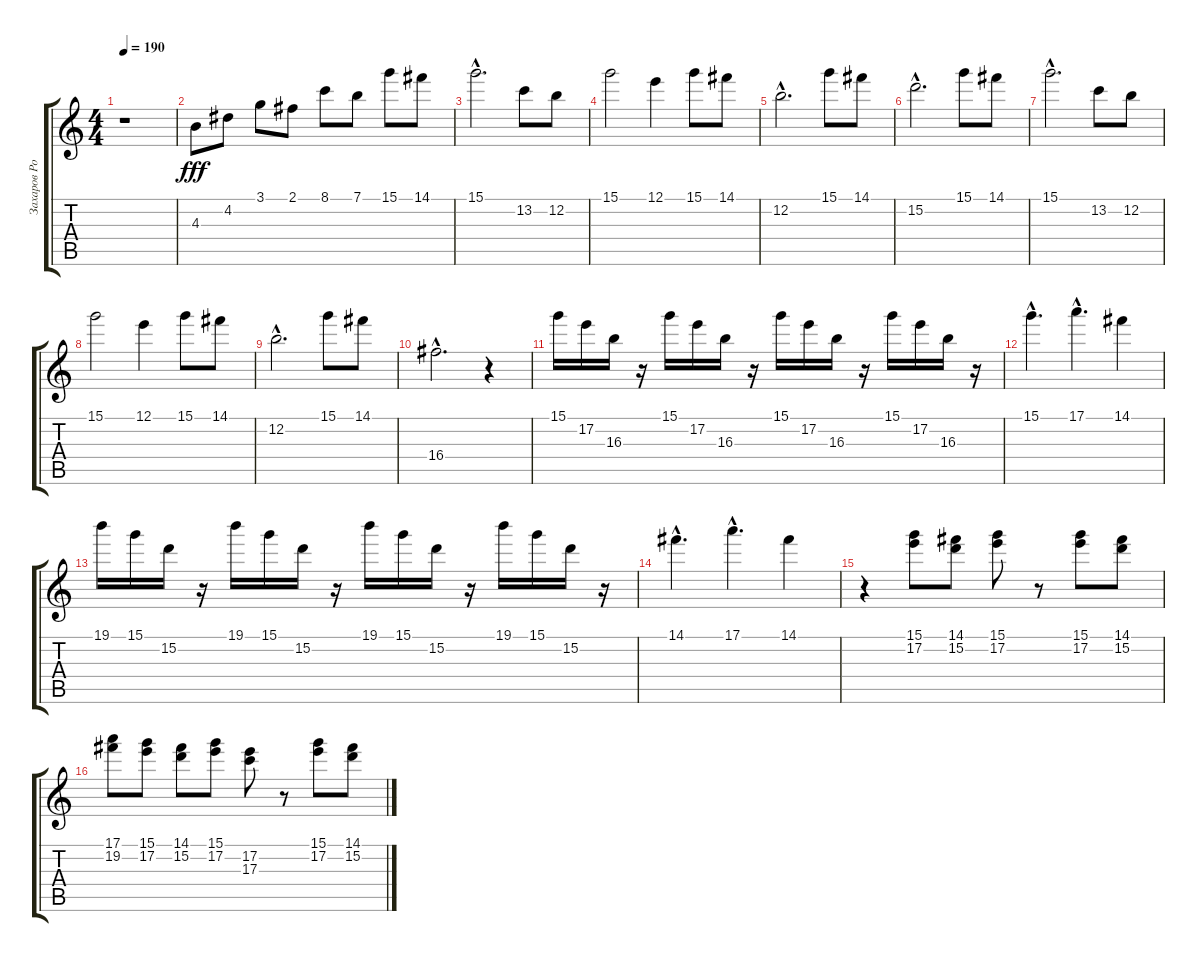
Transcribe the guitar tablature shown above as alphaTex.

\track ("Захаров Роман" "Захаров Ро") {instrument overdrivenguitar}
\staff {score tabs}
\tuning (E4 B3 G3 D3 A2 E2) {hide}
\ts (4 4)
\tempo 190
\clef g2
\ks c
r.1{dy fff} |
4.3.8 4.2.8 3.1.8 2.1.8 8.1.8 7.1.8 15.1.8 14.1.8 |
15.1{hac}.2{d} 13.2.8 12.2.8 |
15.1.2 12.1.4 15.1.8 14.1.8 |
12.2{hac}.2{d} 15.1.8 14.1.8 |
15.2{hac}.2{d} 15.1.8 14.1.8 |
15.1{hac}.2{d} 13.2.8 12.2.8 |
15.1.2 12.1.4 15.1.8 14.1.8 |
12.2{hac}.2{d} 15.1.8 14.1.8 |
16.4{hac}.2{d} r.4 |
15.1.16 17.2.16 16.3.16 r.16 15.1.16 17.2.16 16.3.16 r.16 15.1.16 17.2.16 16.3.16 r.16 15.1.16 17.2.16 16.3.16 r.16 |
15.1{hac}.4{d} 17.1{hac}.4{d} 14.1.4 |
19.1.16 15.1.16 15.2.16 r.16 19.1.16 15.1.16 15.2.16 r.16 19.1.16 15.1.16 15.2.16 r.16 19.1.16 15.1.16 15.2.16 r.16 |
14.1{hac}.4{d} 17.1{hac}.4{d} 14.1.4 |
r.4 (15.1 17.2).8 (14.1 15.2).8 (15.1 17.2).8 r.8 (15.1 17.2).8 (14.1 15.2).8 |
(17.1 19.2).8 (15.1 17.2).8 (14.1 15.2).8 (15.1 17.2).8 (17.2 17.3).8 r.8 (15.1 17.2).8 (14.1 15.2).8
